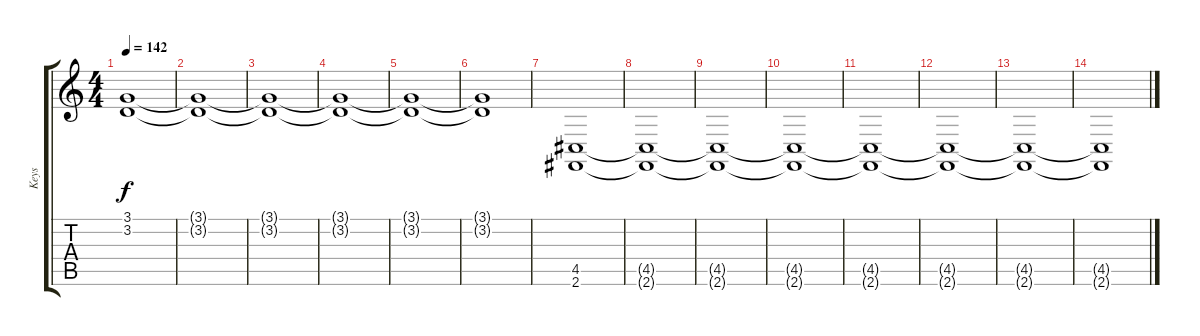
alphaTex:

\track ("Keys" "Keys") {instrument stringensemble1}
\staff {score tabs}
\tuning (E4 B3 G3 D3 A2 E2) {hide}
\ts (4 4)
\tempo 142
\clef g2
\ks c
(3.1{t} 3.2{t}).1{dy f} |
(3.1{t} 3.2{t}).1 |
(3.1{t} 3.2{t}).1 |
(3.1{t} 3.2{t}).1 |
(3.1{t} 3.2{t}).1 |
(3.1{t} 3.2{t}).1 |
(4.5 2.6).1{volume 10 balance 8 instrument synthstrings2} |
(4.5{t} 2.6{t}).1 |
(4.5{t} 2.6{t}).1 |
(4.5{t} 2.6{t}).1 |
(4.5{t} 2.6{t}).1 |
(4.5{t} 2.6{t}).1 |
(4.5{t} 2.6{t}).1 |
(4.5{t} 2.6{t}).1
